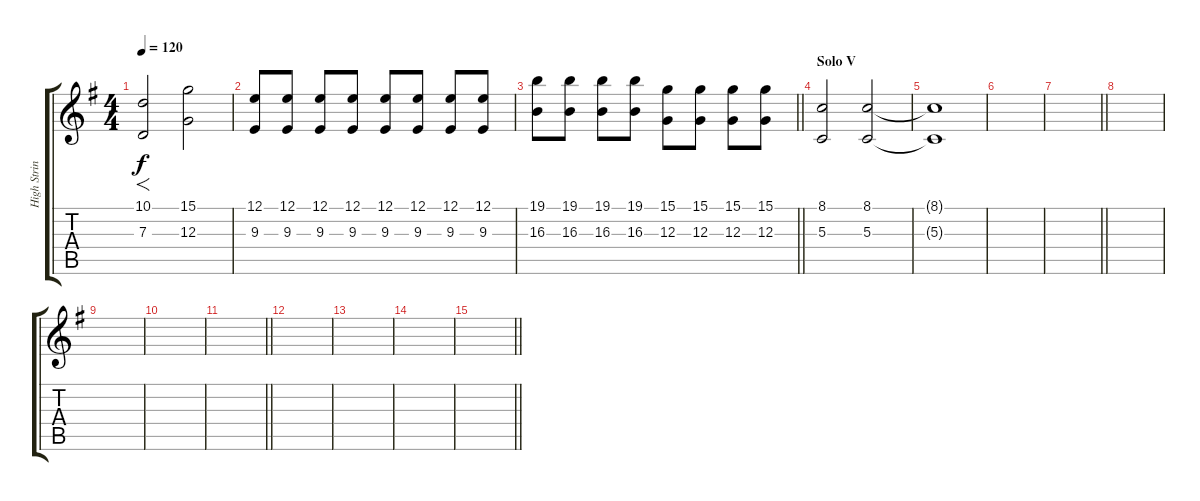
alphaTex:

\track ("High Strings Standard" "High Strin") {instrument stringensemble1}
\staff {score tabs}
\tuning (E4 B3 G3 D3 A2 E2) {hide}
\ts (4 4)
\tempo 120
\clef g2
\ks eminor
(10.1 7.3).2{f dy f} (15.1 12.3).2 |
(12.1 9.3).8 (12.1 9.3).8 (12.1 9.3).8 (12.1 9.3).8 (12.1 9.3).8 (12.1 9.3).8 (12.1 9.3).8 (12.1 9.3).8 |
\barLineRight lightlight
(19.1 16.3).8 (19.1 16.3).8 (19.1 16.3).8 (19.1 16.3).8 (15.1 12.3).8 (15.1 12.3).8 (15.1 12.3).8 (15.1 12.3).8 |
\section ("" "Solo V")
(8.1 5.3).2 (8.1 5.3).2{volume 0} |
(8.1{t} 5.3{t}).1 |
|
\barLineRight lightlight
|
|
|
|
\barLineRight lightlight
|
|
|
|
\barLineRight lightlight
